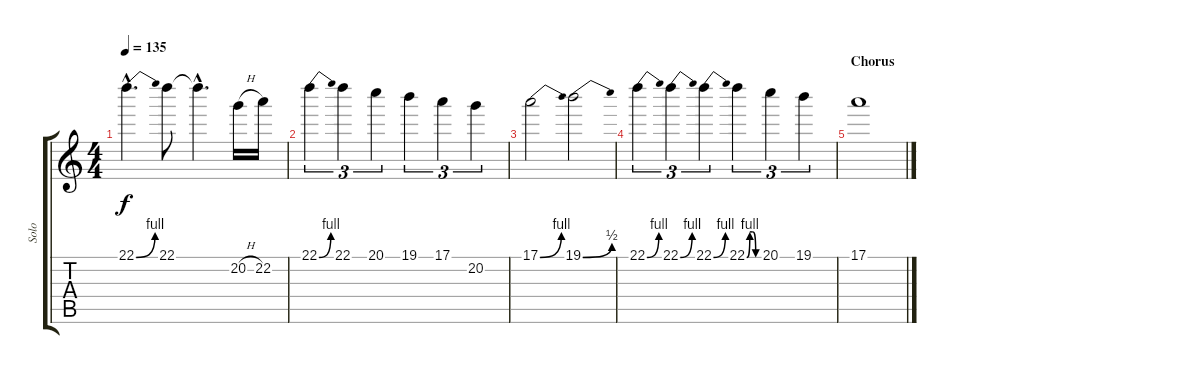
\track ("Solo" "Solo") {instrument overdrivenguitar}
\staff {score tabs}
\tuning (E4 B3 G3 D3 A2 E2) {hide}
\ts (4 4)
\tempo 135
\clef g2
\ks c
22.1{be (bend 0 0 60 4) hac}.4{d dy f} 22.1.8 22.1{hac t}.4{d} 20.2{h}.16 22.2.16 |
22.1{be (bend 0 0 60 4)}.4{tu (3 2)} 22.1.4{tu (3 2)} 20.1.4{tu (3 2)} 19.1.4{tu (3 2)} 17.1.4{tu (3 2)} 20.2.4{tu (3 2)} |
17.1{be (bend 0 0 60 4)}.2 19.1{be (bend 0 0 60 2)}.2 |
22.1{be (bend 0 0 60 4)}.4{tu (3 2)} 22.1{be (bend 0 0 60 4)}.4{tu (3 2)} 22.1{be (bend 0 0 60 4)}.4{tu (3 2)} 22.1{be (custom 0 0 15 4 30 4 45 0 60 0)}.4{tu (3 2)} 20.1.4{tu (3 2)} 19.1.4{tu (3 2)} |
\section ("" "Chorus")
17.1.1
